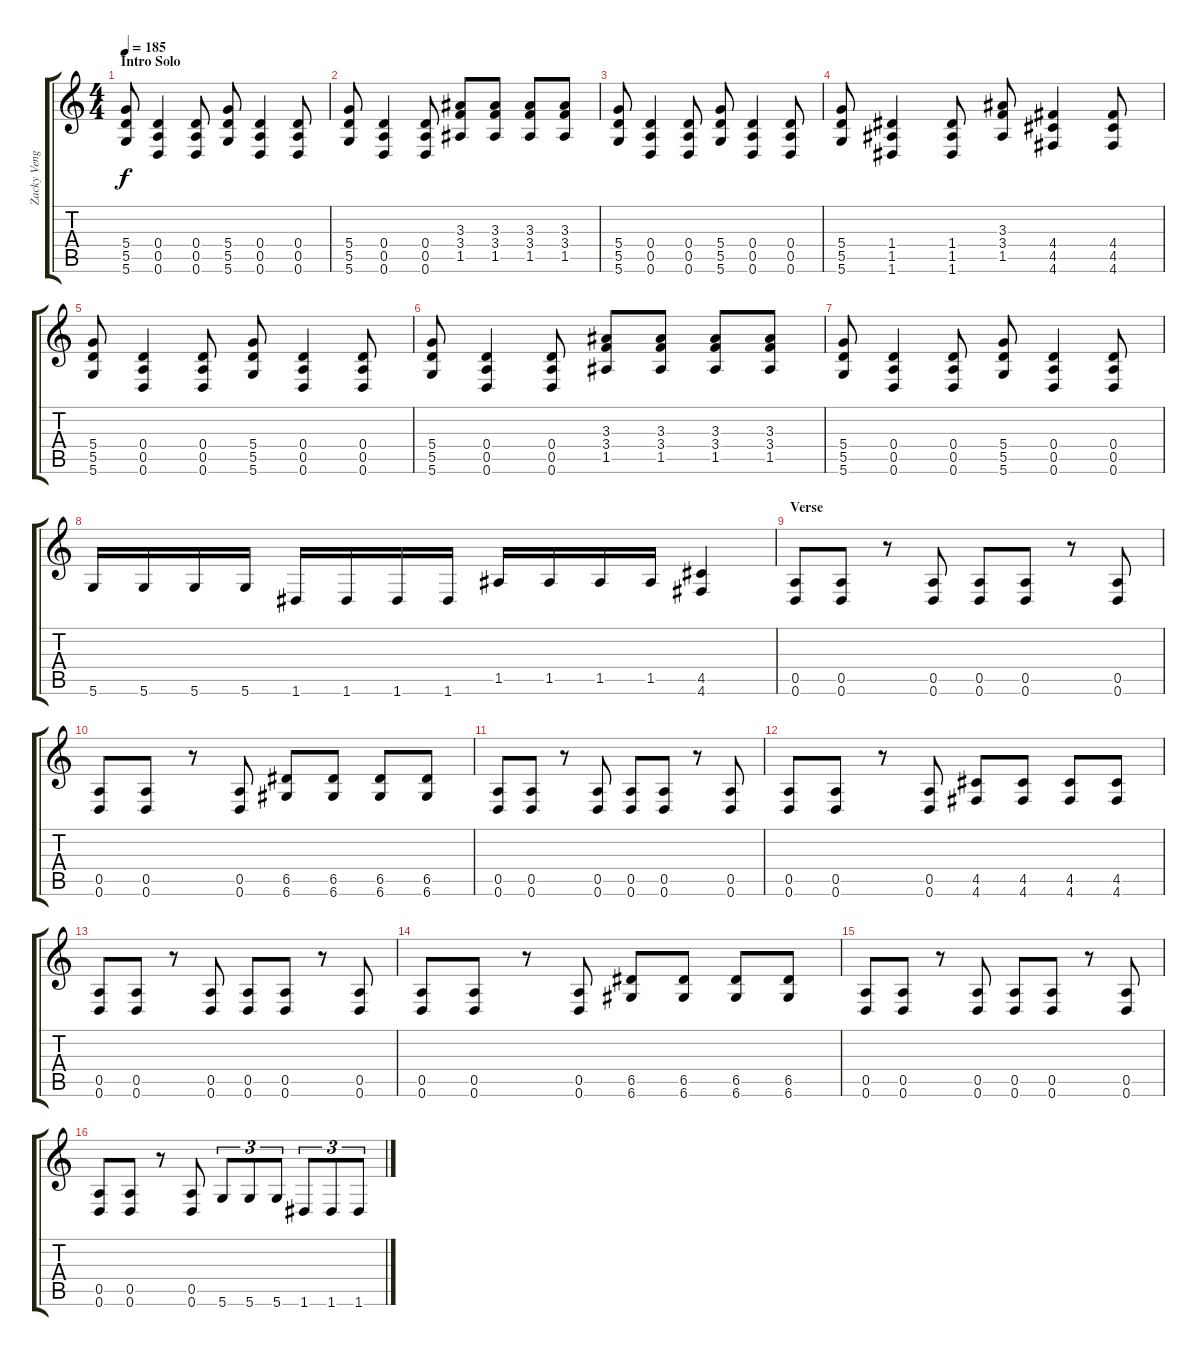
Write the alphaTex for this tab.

\track ("Zacky Vengeance" "Zacky Veng") {instrument distortionguitar}
\staff {score tabs}
\tuning (E4 B3 G3 D3 A2 D2) {hide}
\ts (4 4)
\section ("" "Intro Solo")
\tempo 185
\clef g2
\ks c
(5.4 5.5 5.6).8{dy f} (0.4 0.5 0.6).4 (0.4 0.5 0.6).8 (5.4 5.5 5.6).8 (0.4 0.5 0.6).4 (0.4 0.5 0.6).8 |
(5.4 5.5 5.6).8 (0.4 0.5 0.6).4 (0.4 0.5 0.6).8 (3.3 3.4 1.5).8 (3.3 3.4 1.5).8 (3.3 3.4 1.5).8 (3.3 3.4 1.5).8 |
(5.4 5.5 5.6).8 (0.4 0.5 0.6).4 (0.4 0.5 0.6).8 (5.4 5.5 5.6).8 (0.4 0.5 0.6).4 (0.4 0.5 0.6).8 |
(5.4 5.5 5.6).8 (1.4 1.5 1.6).4 (1.4 1.5 1.6).8 (3.3 3.4 1.5).8 (4.4 4.5 4.6).4 (4.4 4.5 4.6).8 |
(5.4 5.5 5.6).8 (0.4 0.5 0.6).4 (0.4 0.5 0.6).8 (5.4 5.5 5.6).8 (0.4 0.5 0.6).4 (0.4 0.5 0.6).8 |
(5.4 5.5 5.6).8 (0.4 0.5 0.6).4 (0.4 0.5 0.6).8 (3.3 3.4 1.5).8 (3.3 3.4 1.5).8 (3.3 3.4 1.5).8 (3.3 3.4 1.5).8 |
(5.4 5.5 5.6).8 (0.4 0.5 0.6).4 (0.4 0.5 0.6).8 (5.4 5.5 5.6).8 (0.4 0.5 0.6).4 (0.4 0.5 0.6).8 |
5.6.16 5.6.16 5.6.16 5.6.16 1.6.16 1.6.16 1.6.16 1.6.16 1.5.16 1.5.16 1.5.16 1.5.16 (4.5 4.6).4 |
\section ("" "Verse")
(0.5 0.6).8 (0.5 0.6).8 r.8 (0.5 0.6).8 (0.5 0.6).8 (0.5 0.6).8 r.8 (0.5 0.6).8 |
(0.5 0.6).8 (0.5 0.6).8 r.8 (0.5 0.6).8 (6.5 6.6).8 (6.5 6.6).8 (6.5 6.6).8 (6.5 6.6).8 |
(0.5 0.6).8 (0.5 0.6).8 r.8 (0.5 0.6).8 (0.5 0.6).8 (0.5 0.6).8 r.8 (0.5 0.6).8 |
(0.5 0.6).8 (0.5 0.6).8 r.8 (0.5 0.6).8 (4.5 4.6).8 (4.5 4.6).8 (4.5 4.6).8 (4.5 4.6).8 |
(0.5 0.6).8 (0.5 0.6).8 r.8 (0.5 0.6).8 (0.5 0.6).8 (0.5 0.6).8 r.8 (0.5 0.6).8 |
(0.5 0.6).8 (0.5 0.6).8 r.8 (0.5 0.6).8 (6.5 6.6).8 (6.5 6.6).8 (6.5 6.6).8 (6.5 6.6).8 |
(0.5 0.6).8 (0.5 0.6).8 r.8 (0.5 0.6).8 (0.5 0.6).8 (0.5 0.6).8 r.8 (0.5 0.6).8 |
(0.5 0.6).8 (0.5 0.6).8 r.8 (0.5 0.6).8 5.6.8{tu (3 2)} 5.6.8{tu (3 2)} 5.6.8{tu (3 2)} 1.6.8{tu (3 2)} 1.6.8{tu (3 2)} 1.6.8{tu (3 2)}
